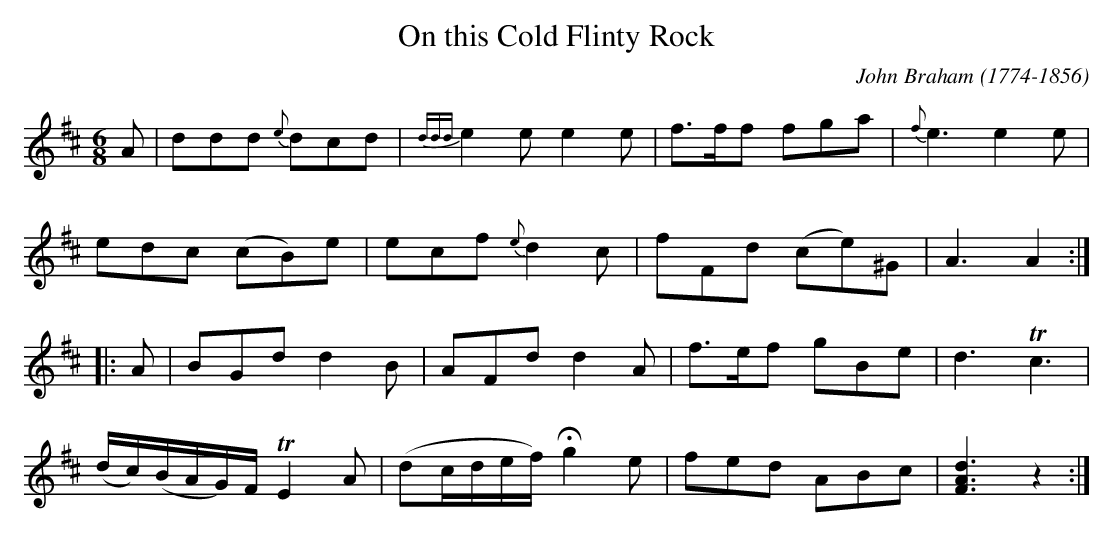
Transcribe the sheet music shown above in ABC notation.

X:1
T:On this Cold Flinty Rock
C:John Braham (1774-1856)
M:6/8
L:1/8
K:D
A|ddd {e}dcd|{ddd}e2e e2e|f>ff fga|{f}e3 e2e|
edc (cB)e|ecf {e}d2c|fFd (ce)^G|A3 A2:|
|:A|BGd d2B|AFd d2A|f>ef gBe|d3 Tc3|
(d/c/)(B/A/G/)F/ TE2A|(dc/d/e/f/) !fermata!g2e|fed ABc|[F3A3d3] z2:|
